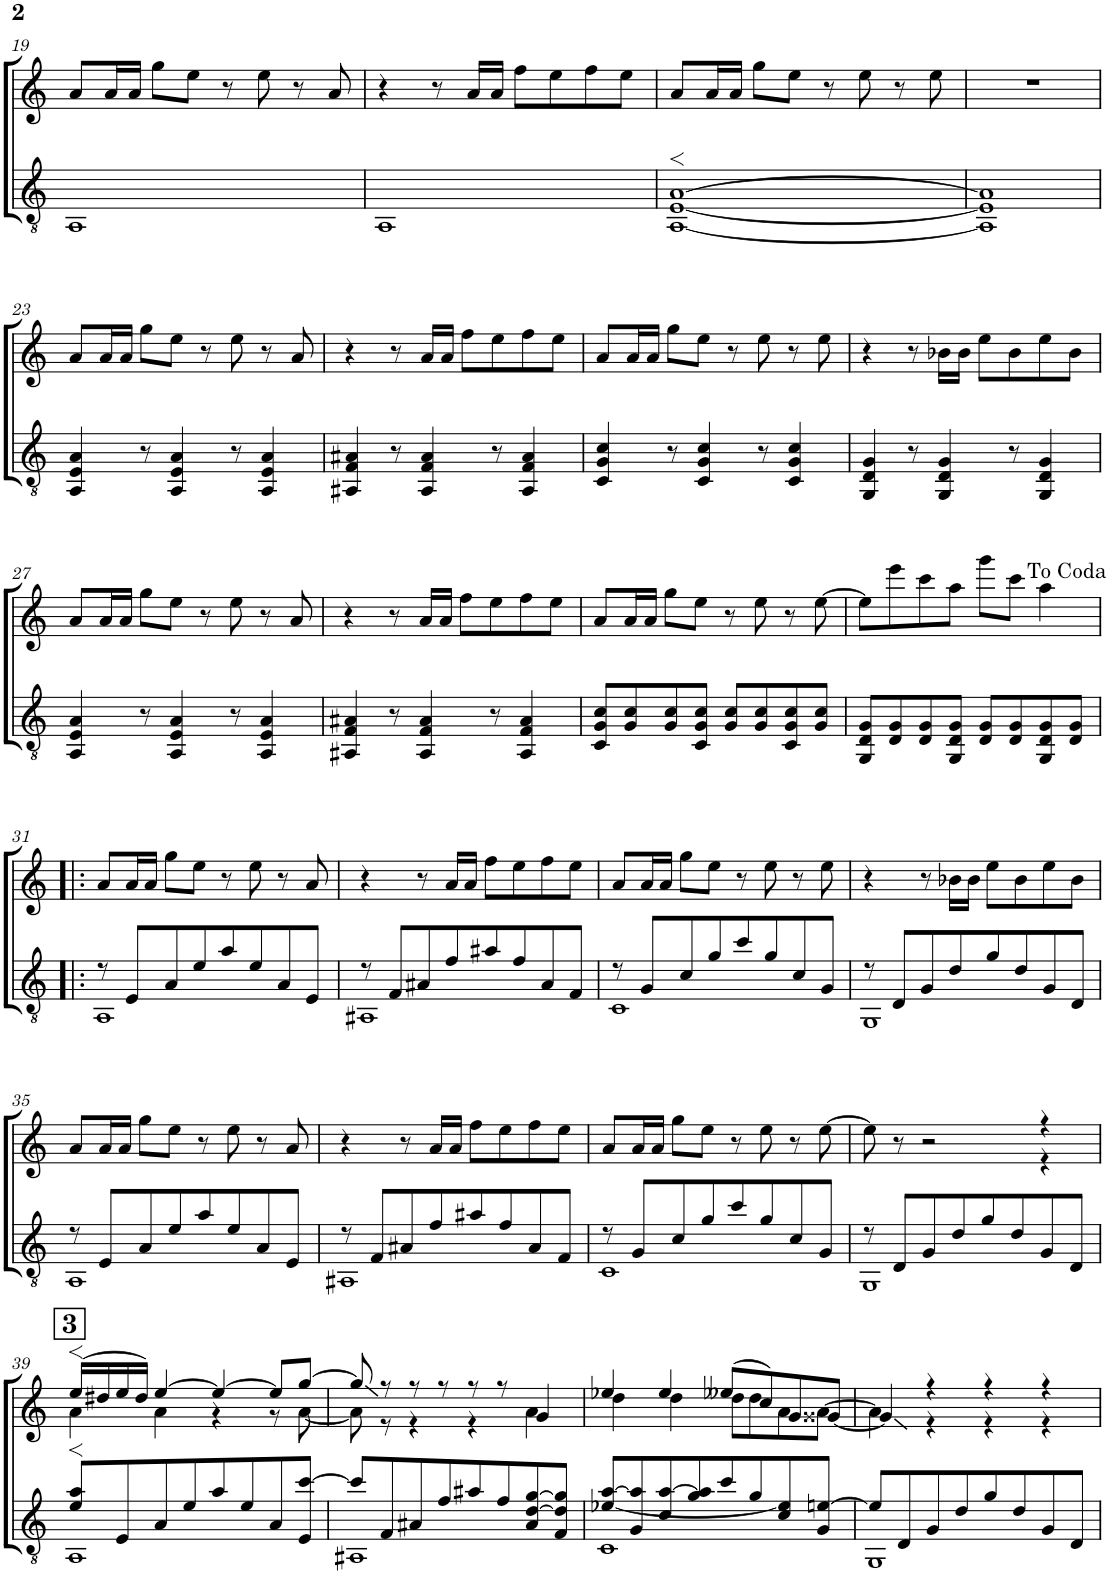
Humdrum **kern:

**kern	**kern
*part2	*part1
*staff2	*staff1
*I"Гитара	*I"Домра
!!LO:PB:g=z
*clefGv2	*clefG2
*k[]	*k[]
*M4/4	*M4/4
=19	=19
1AA	8a/L
.	16a/L
.	16a/JJ
.	8gg\L
.	8ee\J
.	8r
.	8ee\
.	8r
.	8a/
=20	=20
1AA	4r
.	8r
.	16a/LL
.	16a/JJ
.	8ff\L
.	8ee\
.	8ff\
.	8ee\J
=21	=21
[1AA> [1E> [1A>	8a/L
.	16a/L
.	16a/JJ
.	8gg\L
.	8ee\J
.	8r
.	8ee\
.	8r
.	8ee\
=22	=22
1AA] 1E] 1A]	1r
!!LO:LB:g=z
=23	=23
4AA/ 4E/ 4A/	8a/L
.	16a/L
.	16a/JJ
8r	8gg\L
4AA/ 4E/ 4A/	8ee\J
.	8r
8r	8ee\
4AA/ 4E/ 4A/	8r
.	8a/
=24	=24
4AA#X/ 4F/ 4A#X/	4r
8r	8r
4AA#/ 4F/ 4A#/	16a/LL
.	16a/JJ
.	8ff\L
8r	8ee\
4AA#/ 4F/ 4A#/	8ff\
.	8ee\J
=25	=25
4C/ 4G/ 4c/	8a/L
.	16a/L
.	16a/JJ
8r	8gg\L
4C/ 4G/ 4c/	8ee\J
.	8r
8r	8ee\
4C/ 4G/ 4c/	8r
.	8ee\
=26	=26
4GG/ 4D/ 4G/	4r
8r	8r
4GG/ 4D/ 4G/	16b-X\LL
.	16b-\JJ
.	8ee\L
8r	8b-\
4GG/ 4D/ 4G/	8ee\
.	8b-\J
!!LO:LB:g=z
=27	=27
4AA/ 4E/ 4A/	8a/L
.	16a/L
.	16a/JJ
8r	8gg\L
4AA/ 4E/ 4A/	8ee\J
.	8r
8r	8ee\
4AA/ 4E/ 4A/	8r
.	8a/
=28	=28
4AA#X/ 4F/ 4A#X/	4r
8r	8r
4AA#/ 4F/ 4A#/	16a/LL
.	16a/JJ
.	8ff\L
8r	8ee\
4AA#/ 4F/ 4A#/	8ff\
.	8ee\J
=29	=29
8C/ 8G/ 8c/L	8a/L
8G/ 8c/	16a/L
.	16a/JJ
8G/ 8c/	8gg\L
8C/ 8G/ 8c/J	8ee\J
8G/ 8c/L	8r
8G/ 8c/	8ee\
8C/ 8G/ 8c/	8r
8G/ 8c/J	[8ee\
=30	=30
8GG/ 8D/ 8G/L	8ee\L]
8D/ 8G/	8eee\
8D/ 8G/	8ccc\
8GG/ 8D/ 8G/J	8aa\J
8D/ 8G/L	8ggg\L
8D/ 8G/	8ccc\J
8GG/ 8D/ 8G/	4aa\
8D/ 8G/J	.
!!LO:LB:g=z
=31!|:	=31!|:
*^	*
8r	1AA	8a/L
8E/L	.	16a/L
.	.	16a/JJ
8A/	.	8gg\L
8e/	.	8ee\J
8a/	.	8r
8e/	.	8ee\
8A/	.	8r
8E/J	.	8a/
=32	=32	=32
8r	1AA#X	4r
8F/L	.	.
8A#X/	.	8r
8f/	.	16a/LL
.	.	16a/JJ
8a#X/	.	8ff\L
8f/	.	8ee\
8A#/	.	8ff\
8F/J	.	8ee\J
=33	=33	=33
8r	1C	8a/L
8G/L	.	16a/L
.	.	16a/JJ
8c/	.	8gg\L
8g/	.	8ee\J
8cc/	.	8r
8g/	.	8ee\
8c/	.	8r
8G/J	.	8ee\
=34	=34	=34
8r	1GG	4r
8D/L	.	.
8G/	.	8r
8d/	.	16b-X\LL
.	.	16b-\JJ
8g/	.	8ee\L
8d/	.	8b-\
8G/	.	8ee\
8D/J	.	8b-\J
!!LO:LB:g=z
=35	=35	=35
8r	1AA	8a/L
8E/L	.	16a/L
.	.	16a/JJ
8A/	.	8gg\L
8e/	.	8ee\J
8a/	.	8r
8e/	.	8ee\
8A/	.	8r
8E/J	.	8a/
=36	=36	=36
8r	1AA#X	4r
8F/L	.	.
8A#X/	.	8r
8f/	.	16a/LL
.	.	16a/JJ
8a#X/	.	8ff\L
8f/	.	8ee\
8A#/	.	8ff\
8F/J	.	8ee\J
=37	=37	=37
8r	1C	8a/L
8G/L	.	16a/L
.	.	16a/JJ
8c/	.	8gg\L
8g/	.	8ee\J
8cc/	.	8r
8g/	.	8ee\
8c/	.	8r
8G/J	.	[8ee\
=38	=38	=38
*	*	*^
8r	1GG	8ee\]	2.ryy
8D/L	.	8r	.
8G/	.	2r	.
8d/	.	.	.
8g/	.	.	.
8d/	.	.	.
8G/	.	4r	4r
8D/J	.	.	.
!!LO:LB:g=z	!!
!!LO:REH:place=s1:a:B:cj:fs=14:t=3	!!
=39	=39	=39	=39
8e/> 8a/>L	1AA	(16ee>/LL	4a\
.	.	16dd#X/	.
8E/	.	16ee/	.
.	.	16dd#/JJ)	.
8A/	.	[4ee/	4a\
8e/	.	.	.
8a/	.	4ee/_	4r
8e/	.	.	.
8A/	.	8ee/L]	8r
8E/ [8cc/J	.	[8gg/J	[8a\
=40	=40	=40	=40
8cc/L]	1AA#X	8gg/]	8a\]
8F/	.	8r	8r
8A#X/	.	8r	4r
8f/	.	8r	.
8a#X/	.	8r	4r
8f/	.	8r	.
8A#/ [8d/ [8g/	.	4g/	4a\
8F/ 8d/] 8g/]J	.	.	.
=41	=41	=41	=41
[<8e-X/ [8a/L	1C	4ee-X/	4dd\
8G/ 8a/]	.	.	.
8c/ [8a/	.	4ee-/	4dd\
8g/ 8a/]	.	.	.
8cc/	.	(8ee--X/L	8dd\L
8g/	.	8cc/)	8dd\
8c/ 8e-/]	.	8g/	8a\
8G/ [8en/J	.	[<8g##X/J	[>8a\J
=42	=42	=42	=42
8e/L]	1GG	4g##/]	4a\]
8D/	.	.	.
8G/	.	4r	4r
8d/	.	.	.
8g/	.	4r	4r
8d/	.	.	.
8G/	.	4r	4r
8D/J	.	.	.
*v	*v	*	*
*	*v	*v
=	=
*-	*-
